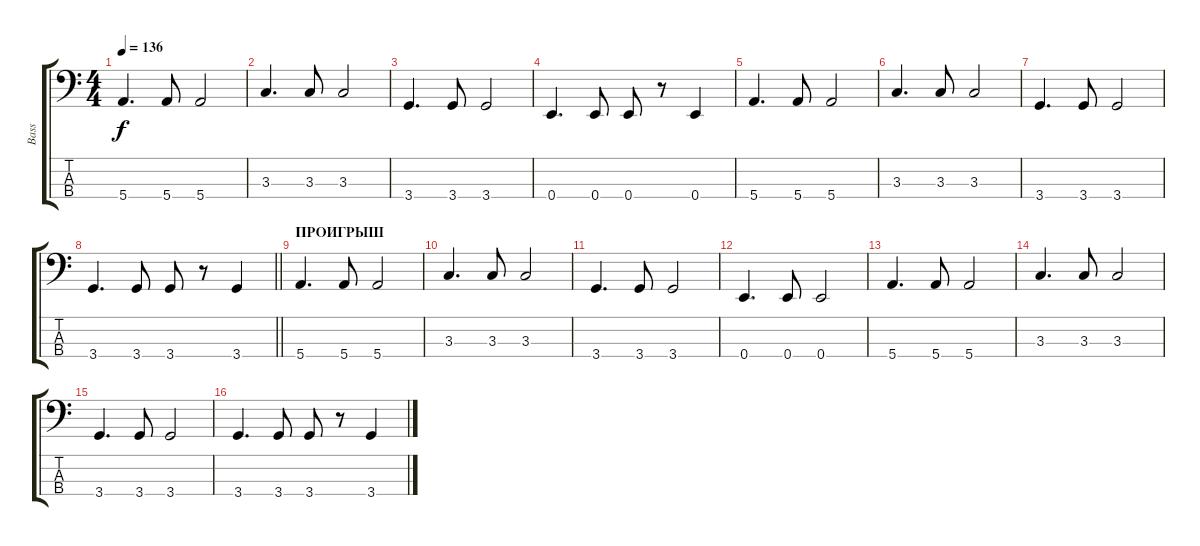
\track ("Bass" "Bass") {instrument electricbassfinger}
\staff {score tabs}
\tuning (G2 D2 A1 E1) {hide}
\ts (4 4)
\tempo 136
\clef f4
\ks c
5.4.4{d dy f} 5.4.8 5.4.2 |
3.3.4{d} 3.3.8 3.3.2 |
3.4.4{d} 3.4.8 3.4.2 |
0.4.4{d} 0.4.8 0.4.8 r.8 0.4.4 |
5.4.4{d} 5.4.8 5.4.2 |
3.3.4{d} 3.3.8 3.3.2 |
3.4.4{d} 3.4.8 3.4.2 |
\barLineRight lightlight
3.4.4{d} 3.4.8 3.4.8 r.8 3.4.4 |
\section ("" "ПРОИГРЫШ")
5.4.4{d} 5.4.8 5.4.2 |
3.3.4{d} 3.3.8 3.3.2 |
3.4.4{d} 3.4.8 3.4.2 |
0.4.4{d} 0.4.8 0.4.2 |
5.4.4{d} 5.4.8 5.4.2 |
3.3.4{d} 3.3.8 3.3.2 |
3.4.4{d} 3.4.8 3.4.2 |
3.4.4{d} 3.4.8 3.4.8 r.8 3.4.4
